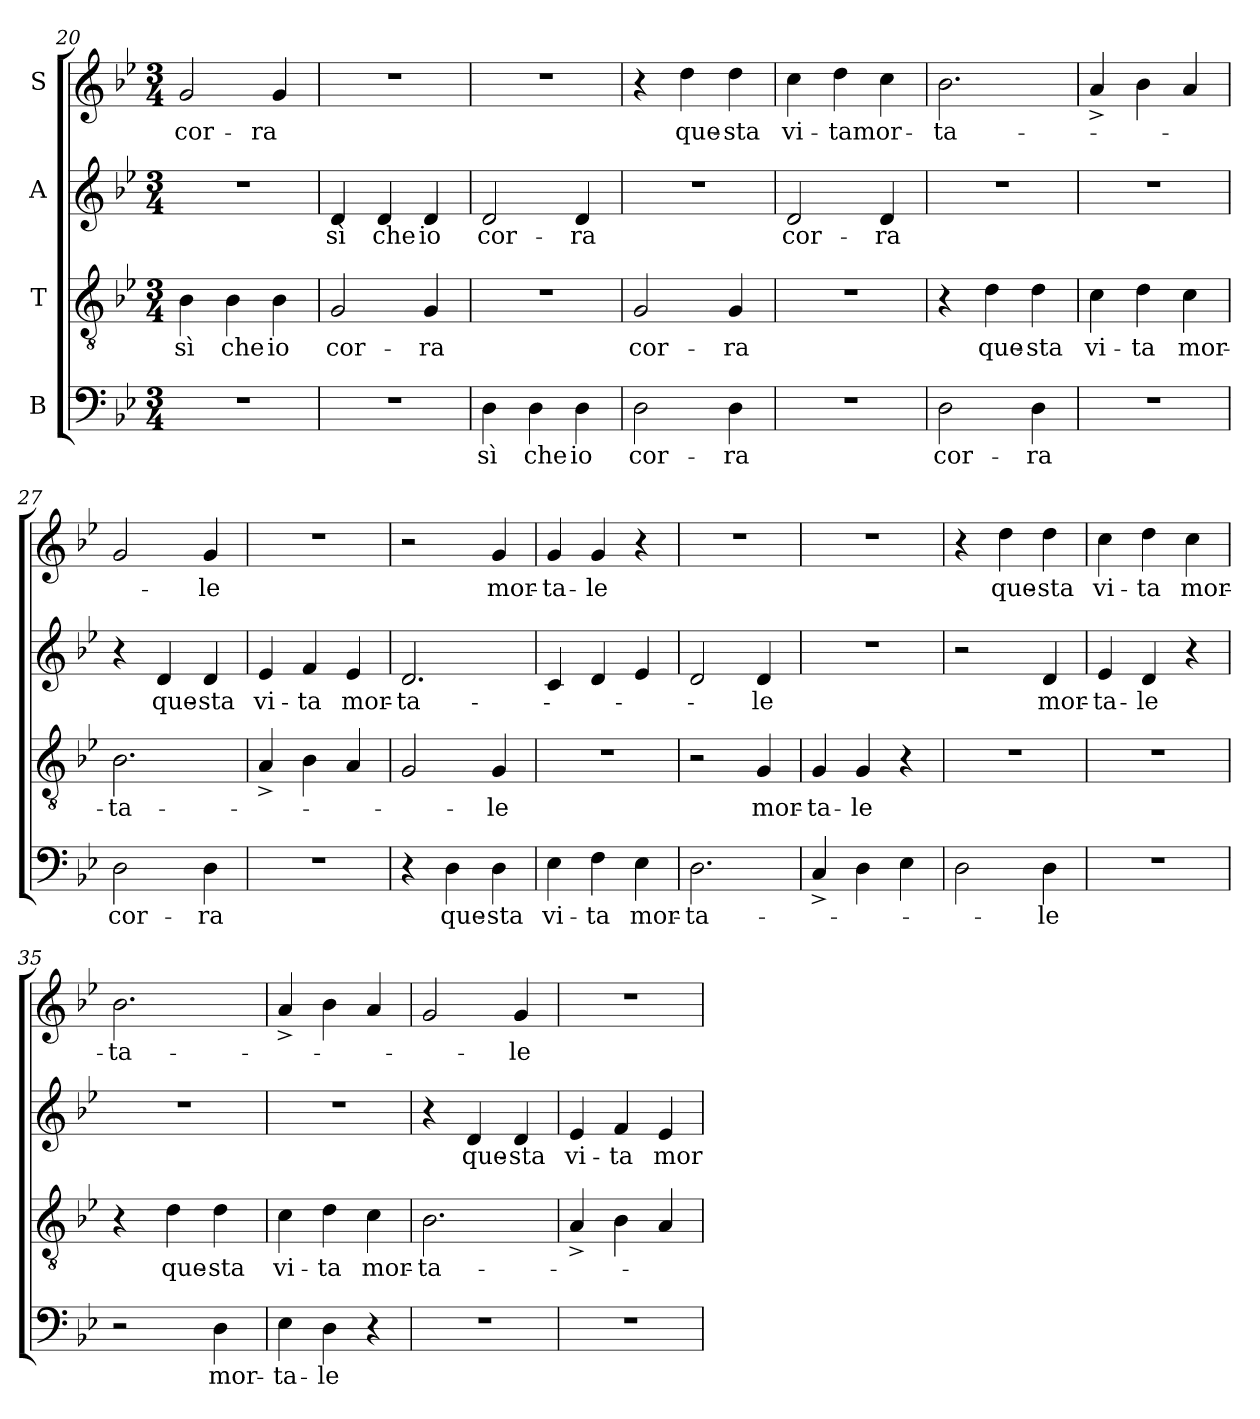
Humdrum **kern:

**kern	**text	**kern	**text	**kern	**text	**kern	**text
*part4	*part4	*part3	*part3	*part2	*part2	*part1	*part1
*staff4	*staff4	*staff3	*staff3	*staff2	*staff2	*staff1	*staff1
*I"B	*	*I"T	*	*I"A	*	*I"S	*
*clefF4	*	*clefGv2	*	*clefG2	*	*clefG2	*
*k[b-e-]	*	*k[b-e-]	*	*k[b-e-]	*	*k[b-e-]	*
*B-:	*	*B-:	*	*B-:	*	*B-:	*
*M3/4	*	*M3/4	*	*M3/4	*	*M3/4	*
=20	=20	=20	=20	=20	=20	=20	=20
!LO:N:vis=1	!	!	!LO:LY:b	!LO:N:vis=1	!	!	!LO:LY:b
2.r	.	4B-\	sì	2.r	.	2g/	cor-
!	!	!	!LO:LY:b	!	!	!	!
.	.	4B-\	che	.	.	.	.
!	!	!	!LO:LY:b	!	!	!	!LO:LY:b
.	.	4B-\	io	.	.	4g/	-ra
=21	=21	=21	=21	=21	=21	=21	=21
!LO:N:vis=1	!	!	!LO:LY:b	!	!LO:LY:b	!LO:N:vis=1	!
2.r	.	2G/	cor-	4d/	sì	2.r	.
!	!	!	!	!	!LO:LY:b	!	!
.	.	.	.	4d/	che	.	.
!	!	!	!LO:LY:b	!	!LO:LY:b	!	!
.	.	4G/	-ra	4d/	io	.	.
=22	=22	=22	=22	=22	=22	=22	=22
!	!LO:LY:b	!LO:N:vis=1	!	!	!LO:LY:b	!LO:N:vis=1	!
4D\	sì	2.r	.	2d/	cor-	2.r	.
!	!LO:LY:b	!	!	!	!	!	!
4D\	che	.	.	.	.	.	.
!	!LO:LY:b	!	!	!	!LO:LY:b	!	!
4D\	io	.	.	4d/	-ra	.	.
=23	=23	=23	=23	=23	=23	=23	=23
!	!LO:LY:b	!	!LO:LY:b	!LO:N:vis=1	!	!	!
2D\	cor-	2G/	cor-	2.r	.	4r	.
!	!	!	!	!	!	!	!LO:LY:b
.	.	.	.	.	.	4dd\	que-
!	!LO:LY:b	!	!LO:LY:b	!	!	!	!LO:LY:b
4D\	-ra	4G/	-ra	.	.	4dd\	-sta
=24	=24	=24	=24	=24	=24	=24	=24
!LO:N:vis=1	!	!LO:N:vis=1	!	!	!LO:LY:b	!	!LO:LY:b
2.r	.	2.r	.	2d/	cor-	4cc\	vi-
!	!	!	!	!	!	!	!LO:LY:b
.	.	.	.	.	.	4dd\	-tamor-
!	!	!	!	!	!LO:LY:b	!	!
.	.	.	.	4d/	-ra	4cc\	.
!!LO:PB:g=z
=25	=25	=25	=25	=25	=25	=25	=25
!	!LO:LY:b	!	!	!LO:N:vis=1	!	!	!LO:LY:b
2D\	cor-	4r	.	2.r	.	2.b-\	-ta-
!	!	!	!LO:LY:b	!	!	!	!
.	.	4d\	que-	.	.	.	.
!	!LO:LY:b	!	!LO:LY:b	!	!	!	!
4D\	-ra	4d\	-sta	.	.	.	.
=26	=26	=26	=26	=26	=26	=26	=26
!LO:N:vis=1	!	!	!LO:LY:b	!LO:N:vis=1	!	!	!
2.r	.	4c\	vi-	2.r	.	4a^</	.
!	!	!	!LO:LY:b	!	!	!	!
.	.	4d\	-ta	.	.	4b-\	.
!	!	!	!LO:LY:b	!	!	!	!
.	.	4c\	mor-	.	.	4a/	.
=27	=27	=27	=27	=27	=27	=27	=27
!	!LO:LY:b	!	!LO:LY:b	!	!	!	!
2D\	cor-	2.B-\	-ta-	4r	.	2g/	.
!	!	!	!	!	!LO:LY:b	!	!
.	.	.	.	4d/	que-	.	.
!	!LO:LY:b	!	!	!	!LO:LY:b	!	!LO:LY:b
4D\	-ra	.	.	4d/	-sta	4g/	-le
=28	=28	=28	=28	=28	=28	=28	=28
!LO:N:vis=1	!	!	!	!	!LO:LY:b	!LO:N:vis=1	!
2.r	.	4A^</	.	4e-/	vi-	2.r	.
!	!	!	!	!	!LO:LY:b	!	!
.	.	4B-\	.	4f/	-ta	.	.
!	!	!	!	!	!LO:LY:b	!	!
.	.	4A/	.	4e-/	mor-	.	.
=29	=29	=29	=29	=29	=29	=29	=29
!	!	!	!	!	!LO:LY:b	!	!
4r	.	2G/	.	2.d/	-ta-	2r	.
!	!LO:LY:b	!	!	!	!	!	!
4D\	que-	.	.	.	.	.	.
!	!LO:LY:b	!	!LO:LY:b	!	!	!	!LO:LY:b
4D\	-sta	4G/	-le	.	.	4g/	mor-
=30	=30	=30	=30	=30	=30	=30	=30
!	!LO:LY:b	!LO:N:vis=1	!	!	!	!	!LO:LY:b
4E-\	vi-	2.r	.	4c/	.	4g/	-ta-
!	!LO:LY:b	!	!	!	!	!	!LO:LY:b
4F\	-ta	.	.	4d/	.	4g/	-le
!	!LO:LY:b	!	!	!	!	!	!
4E-\	mor-	.	.	4e-/	.	4r	.
=31	=31	=31	=31	=31	=31	=31	=31
!	!LO:LY:b	!	!	!	!	!LO:N:vis=1	!
2.D\	-ta-	2r	.	2d/	.	2.r	.
!	!	!	!LO:LY:b	!	!LO:LY:b	!	!
.	.	4G/	mor-	4d/	-le	.	.
=32	=32	=32	=32	=32	=32	=32	=32
!	!	!	!LO:LY:b	!LO:N:vis=1	!	!LO:N:vis=1	!
4C^</	.	4G/	-ta-	2.r	.	2.r	.
!	!	!	!LO:LY:b	!	!	!	!
4D\	.	4G/	-le	.	.	.	.
4E-\	.	4r	.	.	.	.	.
=33	=33	=33	=33	=33	=33	=33	=33
!	!	!LO:N:vis=1	!	!	!	!	!
2D\	.	2.r	.	2r	.	4r	.
!	!	!	!	!	!	!	!LO:LY:b
.	.	.	.	.	.	4dd\	que-
!	!LO:LY:b	!	!	!	!LO:LY:b	!	!LO:LY:b
4D\	-le	.	.	4d/	mor-	4dd\	-sta
=34	=34	=34	=34	=34	=34	=34	=34
!LO:N:vis=1	!	!LO:N:vis=1	!	!	!LO:LY:b	!	!LO:LY:b
2.r	.	2.r	.	4e-/	-ta-	4cc\	vi-
!	!	!	!	!	!LO:LY:b	!	!LO:LY:b
.	.	.	.	4d/	-le	4dd\	-ta
!	!	!	!	!	!	!	!LO:LY:b
.	.	.	.	4r	.	4cc\	mor-
!!LO:LB:g=z
=35	=35	=35	=35	=35	=35	=35	=35
!	!	!	!	!LO:N:vis=1	!	!	!LO:LY:b
*	*	*^	*	*	*	*	*
2r	.	4r	8..ryy	.	2.r	.	2.b-\	-ta-
.	.	.	2ryy	.	.	.	.	.
!	!	!	!	!LO:LY:b	!	!	!	!
.	.	4d\	.	que-	.	.	.	.
!	!LO:LY:b	!	!	!LO:LY:b	!	!	!	!
4D\	mor-	4d\	.	-sta	.	.	.	.
.	.	.	32ryy	.	.	.	.	.
=36	=36	=36	=36	=36	=36	=36	=36	=36
!	!LO:LY:b	!	!	!LO:LY:b	!LO:N:vis=1	!	!	!
*	*	*v	*v	*	*	*	*	*
4E-\	-ta-	4c\	vi-	2.r	.	4a^</	.
!	!LO:LY:b	!	!LO:LY:b	!	!	!	!
4D\	-le	4d\	-ta	.	.	4b-\	.
!	!	!	!LO:LY:b	!	!	!	!
4r	.	4c\	mor-	.	.	4a/	.
=37	=37	=37	=37	=37	=37	=37	=37
!LO:N:vis=1	!	!	!LO:LY:b	!	!	!	!
2.r	.	2.B-\	-ta-	4r	.	2g/	.
!	!	!	!	!	!LO:LY:b	!	!
.	.	.	.	4d/	que-	.	.
!	!	!	!	!	!LO:LY:b	!	!LO:LY:b
.	.	.	.	4d/	-sta	4g/	-le
=38	=38	=38	=38	=38	=38	=38	=38
!LO:N:vis=1	!	!	!	!	!LO:LY:b	!LO:N:vis=1	!
2.r	.	4A^</	.	4e-/	vi-	2.r	.
!	!	!	!	!	!LO:LY:b	!	!
.	.	4B-\	.	4f/	-ta	.	.
!	!	!	!	!	!LO:LY:b	!	!
.	.	4A/	.	4e-/	mor-	.	.
=	=	=	=	=	=	=	=
*-	*-	*-	*-	*-	*-	*-	*-
